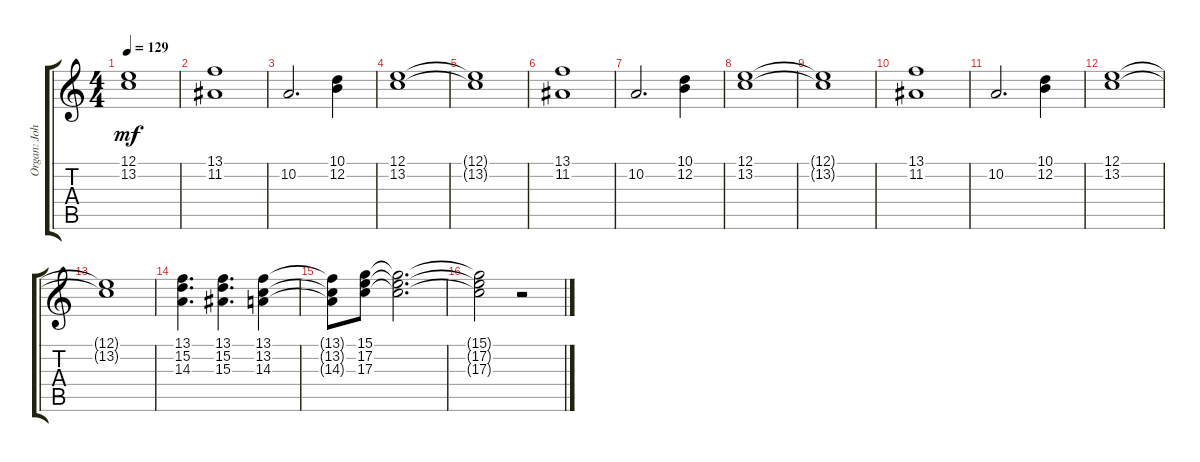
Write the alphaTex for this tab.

\track ("Organ: John" "Organ: Joh") {instrument rockorgan}
\staff {score tabs}
\tuning (E4 B3 G3 D3 A2 E2) {hide}
\ts (4 4)
\tempo 129
\clef g2
\ks c
(12.1{t} 13.2{t}).1{dy mf} |
(13.1 11.2).1 |
10.2.2{d} (10.1 12.2).4 |
(12.1 13.2).1 |
(12.1{t} 13.2{t}).1 |
(13.1 11.2).1 |
10.2.2{d} (10.1 12.2).4 |
(12.1 13.2).1 |
(12.1{t} 13.2{t}).1 |
(13.1 11.2).1 |
10.2.2{d} (10.1 12.2).4 |
(12.1 13.2).1 |
(12.1{t} 13.2{t}).1 |
(13.1 15.2 14.3).4{d} (13.1 15.2 15.3).4{d} (13.1 13.2 14.3).4 |
(13.1{t} 13.2{t} 14.3{t}).8 (15.1 17.2 17.3).8 (15.1{t} 17.2{t} 17.3{t}).2{d} |
(15.1{t} 17.2{t} 17.3{t}).2 r.2
